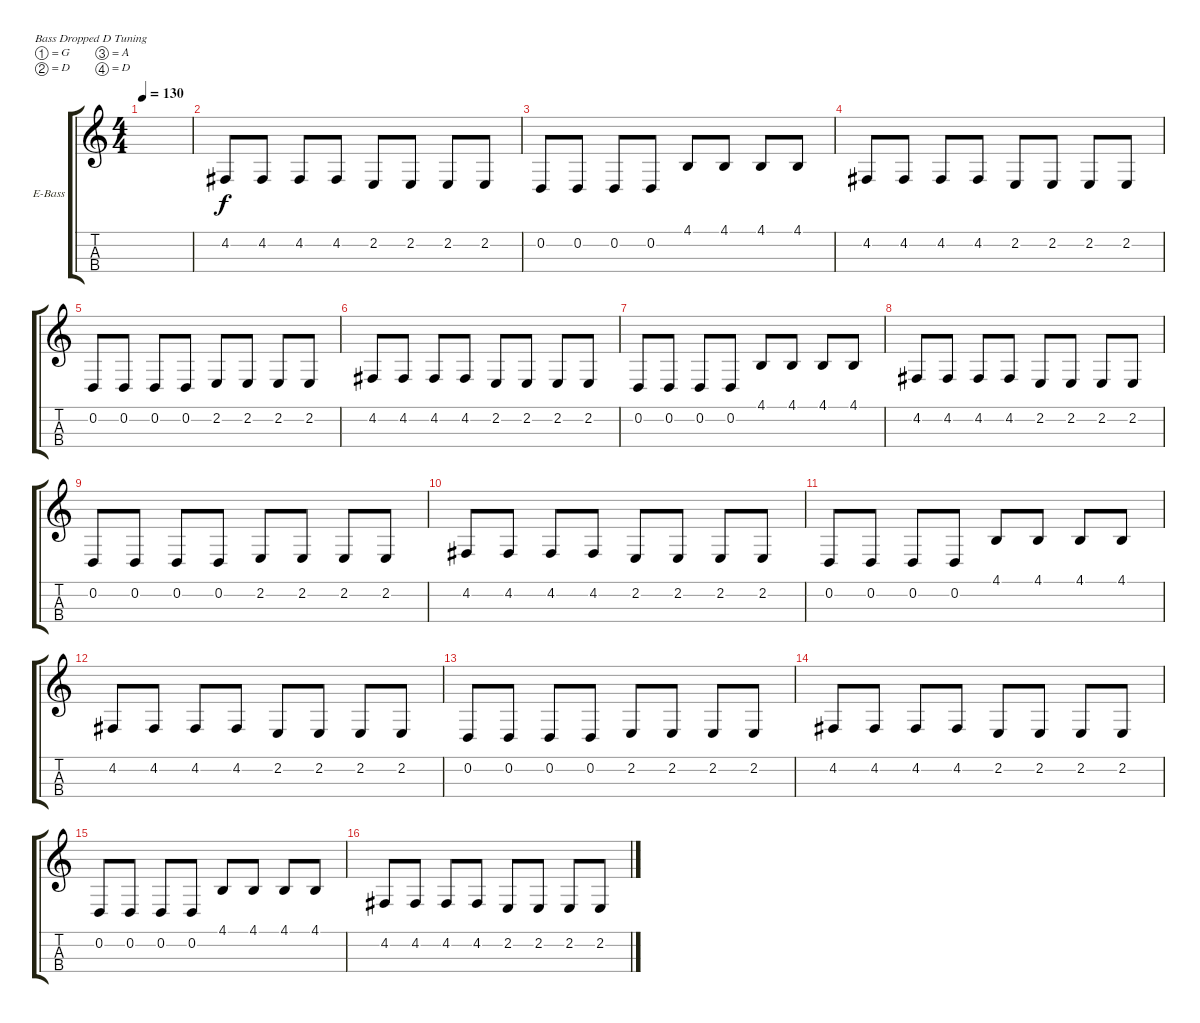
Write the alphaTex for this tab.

\defaultSystemsLayout 4
\bracketExtendMode groupsimilarinstruments
\firstSystemTrackNameOrientation horizontal
\otherSystemsTrackNameOrientation horizontal
\track ("Electric Bass" "E-Bass") {instrument electricbassfinger}
\staff {score tabs}
\tuning (G2 D2 A1 D1)
\ts (4 4)
\tempo 130
\clef g2
\ks c
|
4.2.8 4.2.8 4.2.8 4.2.8 2.2.8 2.2.8 2.2.8 2.2.8 |
0.2.8 0.2.8 0.2.8 0.2.8 4.1.8 4.1.8 4.1.8 4.1.8 |
4.2.8 4.2.8 4.2.8 4.2.8 2.2.8 2.2.8 2.2.8 2.2.8 |
0.2.8 0.2.8 0.2.8 0.2.8 2.2.8 2.2.8 2.2.8 2.2.8 |
4.2.8 4.2.8 4.2.8 4.2.8 2.2.8 2.2.8 2.2.8 2.2.8 |
0.2.8 0.2.8 0.2.8 0.2.8 4.1.8 4.1.8 4.1.8 4.1.8 |
4.2.8 4.2.8 4.2.8 4.2.8 2.2.8 2.2.8 2.2.8 2.2.8 |
0.2.8 0.2.8 0.2.8 0.2.8 2.2.8 2.2.8 2.2.8 2.2.8 |
4.2.8 4.2.8 4.2.8 4.2.8 2.2.8 2.2.8 2.2.8 2.2.8 |
0.2.8 0.2.8 0.2.8 0.2.8 4.1.8 4.1.8 4.1.8 4.1.8 |
4.2.8 4.2.8 4.2.8 4.2.8 2.2.8 2.2.8 2.2.8 2.2.8 |
0.2.8 0.2.8 0.2.8 0.2.8 2.2.8 2.2.8 2.2.8 2.2.8 |
4.2.8 4.2.8 4.2.8 4.2.8 2.2.8 2.2.8 2.2.8 2.2.8 |
0.2.8 0.2.8 0.2.8 0.2.8 4.1.8 4.1.8 4.1.8 4.1.8 |
4.2.8 4.2.8 4.2.8 4.2.8 2.2.8 2.2.8 2.2.8 2.2.8
